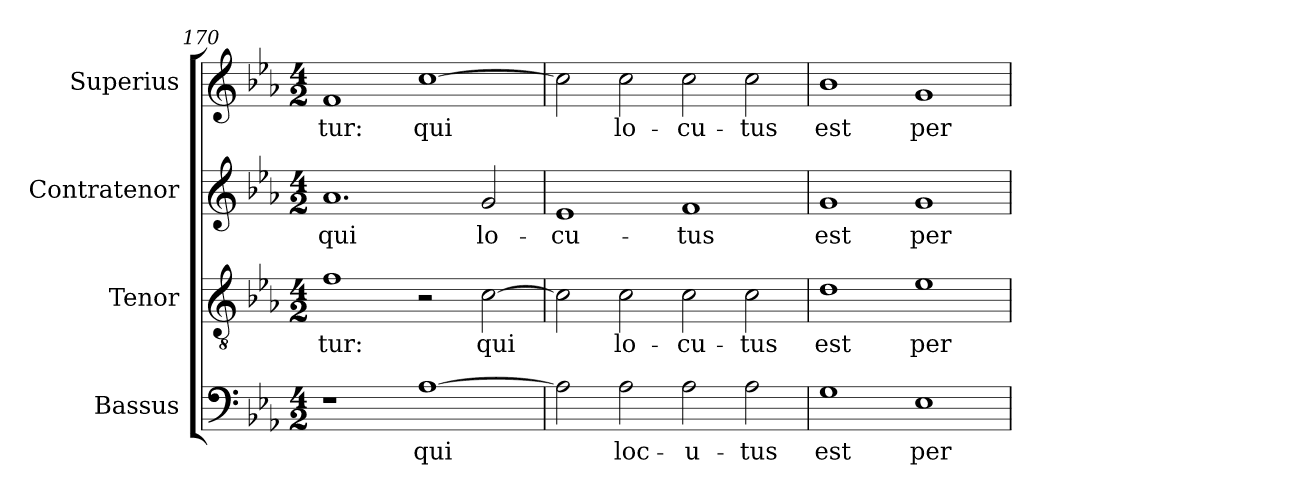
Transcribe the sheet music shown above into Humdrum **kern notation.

**kern	**text	**kern	**text	**kern	**text	**kern	**text
*part4	*part4	*part3	*part3	*part2	*part2	*part1	*part1
*staff4	*staff4	*staff3	*staff3	*staff2	*staff2	*staff1	*staff1
*I"Bassus	*	*I"Tenor	*	*I"Contratenor	*	*I"Superius	*
*I'B.	*	*I'T.	*	*	*	*	*
*clefF4	*	*clefGv2	*	*clefG2	*	*clefG2	*
*	*	*ITrd7c12	*	*ITrd7c12	*	*	*
*k[b-e-a-]	*	*k[b-e-a-]	*	*k[b-e-a-]	*	*k[b-e-a-]	*
*E-:	*	*E-:	*	*E-:	*	*E-:	*
*M4/2	*	*M4/2	*	*M4/2	*	*M4/2	*
=170	=170	=170	=170	=170	=170	=170	=170
!	!	!	!LO:LY:b:color=#000000	!	!	!	!
!	!	!	!	!	!LO:LY:b:color=#000000	!	!
!	!	!	!	!	!	!	!LO:LY:b:color=#000000
1r	.	1Fi	-tur:	1.A-i	qui	1fi	-tur:
!	!LO:LY:b:color=#000000	!	!	!	!	!	!
!	!	!	!	!	!	!	!LO:LY:b:color=#000000
[>1A-i	qui	2r	.	.	.	[>1cci	qui
!	!	!	!LO:LY:b:color=#000000	!	!	!	!
!	!	!	!	!	!LO:LY:b:color=#000000	!	!
.	.	[>2Ci\	qui	2Gi/	lo-	.	.
!!LO:LB:g=z
=171	=171	=171	=171	=171	=171	=171	=171
!	!	!	!	!	!LO:LY:b:color=#000000	!	!
2A-i\]	.	2Ci\]	.	1E-i	-cu-	2cci\]	.
!	!LO:LY:b:color=#000000	!	!	!	!	!	!
!	!	!	!LO:LY:b:color=#000000	!	!	!	!
!	!	!	!	!	!	!	!LO:LY:b:color=#000000
2A-i\	loc-	2Ci\	lo-	.	.	2cci\	lo-
!	!LO:LY:b:color=#000000	!	!	!	!	!	!
!	!	!	!LO:LY:b:color=#000000	!	!	!	!
!	!	!	!	!	!LO:LY:b:color=#000000	!	!
!	!	!	!	!	!	!	!LO:LY:b:color=#000000
2A-i\	-u-	2Ci\	-cu-	1Fi	-tus	2cci\	-cu-
!	!LO:LY:b:color=#000000	!	!	!	!	!	!
!	!	!	!LO:LY:b:color=#000000	!	!	!	!
!	!	!	!	!	!	!	!LO:LY:b:color=#000000
2A-i\	-tus	2Ci\	-tus	.	.	2cci\	-tus
=172	=172	=172	=172	=172	=172	=172	=172
!	!LO:LY:b:color=#000000	!	!	!	!	!	!
!	!	!	!LO:LY:b:color=#000000	!	!	!	!
!	!	!	!	!	!LO:LY:b:color=#000000	!	!
!	!	!	!	!	!	!	!LO:LY:b:color=#000000
1Gi	est	1Di	est	1Gi	est	1b-i	est
!	!LO:LY:b:color=#000000	!	!	!	!	!	!
!	!	!	!LO:LY:b:color=#000000	!	!	!	!
!	!	!	!	!	!LO:LY:b:color=#000000	!	!
!	!	!	!	!	!	!	!LO:LY:b:color=#000000
1E-i	per	1E-i	per	1Gi	per	1gi	per
=	=	=	=	=	=	=	=
*-	*-	*-	*-	*-	*-	*-	*-
